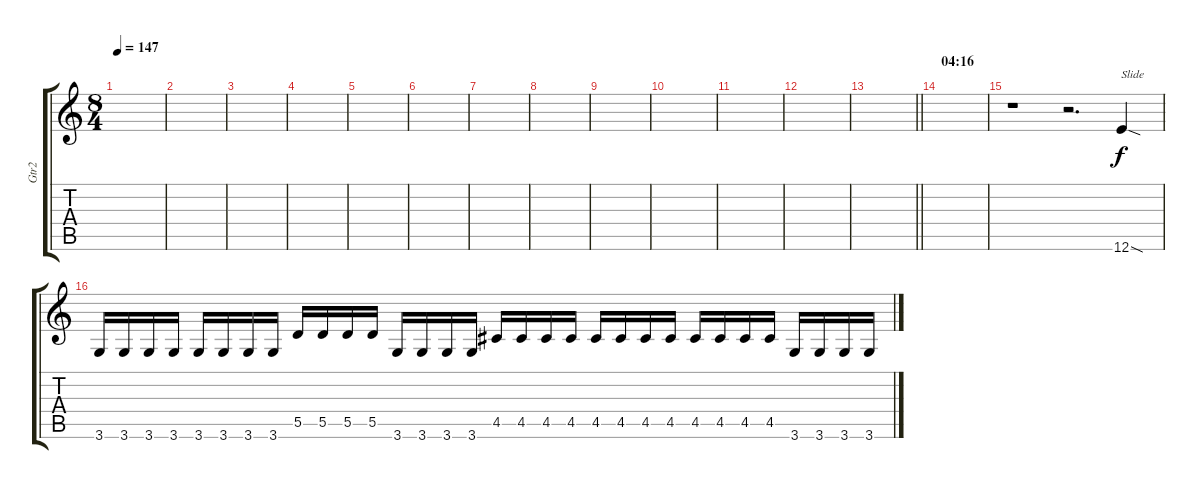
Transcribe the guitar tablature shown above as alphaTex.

\track ("Gtr2" "Gtr2") {instrument distortionguitar}
\staff {score tabs}
\tuning (E4 B3 G3 D3 A2 E2) {hide}
\ts (8 4)
\tempo 147
\clef g2
\ks c
|
|
|
|
|
|
|
|
|
|
|
|
\barLineRight lightlight
|
\section ("" "04:16")
|
r.1 r.2{d} 12.6{sod}.4{txt "Slide"} |
3.6.16 3.6.16 3.6.16 3.6.16 3.6.16 3.6.16 3.6.16 3.6.16 5.5.16 5.5.16 5.5.16 5.5.16 3.6.16 3.6.16 3.6.16 3.6.16 4.5.16 4.5.16 4.5.16 4.5.16 4.5.16 4.5.16 4.5.16 4.5.16 4.5.16 4.5.16 4.5.16 4.5.16 3.6.16 3.6.16 3.6.16 3.6.16
